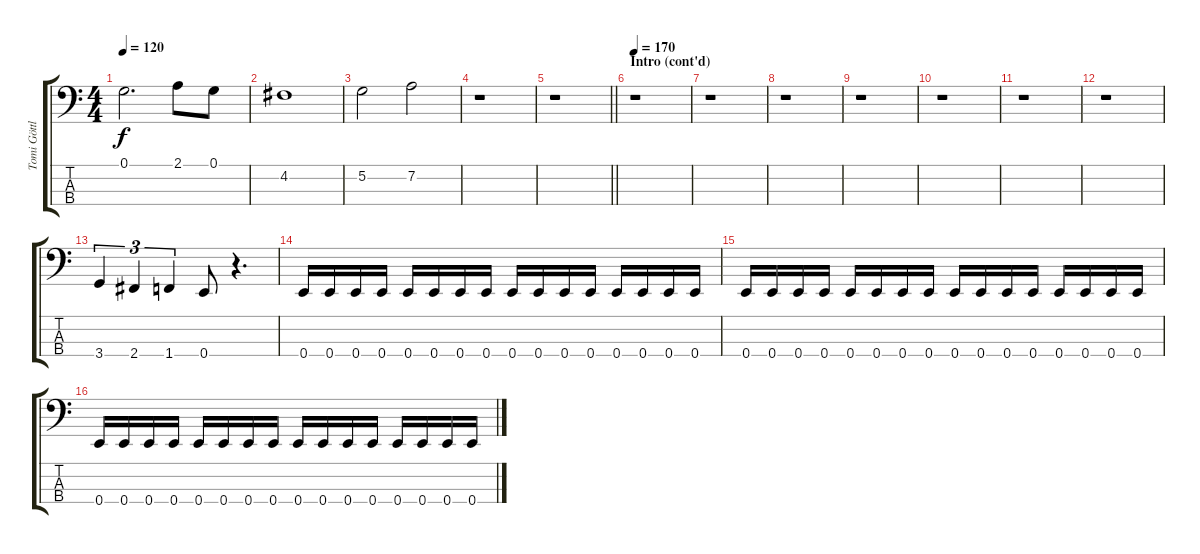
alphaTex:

\track ("Tomi Göttlich" "Tomi Göttl") {instrument electricbassfinger}
\staff {score tabs}
\tuning (G2 D2 A1 E1) {hide}
\ts (4 4)
\tempo 120
\clef f4
\ks c
0.1.2{d dy f} 2.1.8 0.1.8 |
4.2.1 |
5.2.2 7.2.2 |
r.1 |
\barLineRight lightlight
r.1 |
\section ("" "Intro (cont'd)")
\tempo 170
r.1 |
r.1 |
r.1 |
r.1 |
r.1 |
r.1 |
r.1 |
3.4.4{tu (3 2)} 2.4.4{tu (3 2)} 1.4.4{tu (3 2)} 0.4.8 r.4{d} |
0.4.16{volume 12 instrument electricbasspick} 0.4.16 0.4.16 0.4.16 0.4.16 0.4.16 0.4.16 0.4.16 0.4.16 0.4.16 0.4.16 0.4.16 0.4.16 0.4.16 0.4.16 0.4.16 |
0.4.16 0.4.16 0.4.16 0.4.16 0.4.16 0.4.16 0.4.16 0.4.16 0.4.16 0.4.16 0.4.16 0.4.16 0.4.16 0.4.16 0.4.16 0.4.16 |
0.4.16 0.4.16 0.4.16 0.4.16 0.4.16 0.4.16 0.4.16 0.4.16 0.4.16 0.4.16 0.4.16 0.4.16 0.4.16 0.4.16 0.4.16 0.4.16
